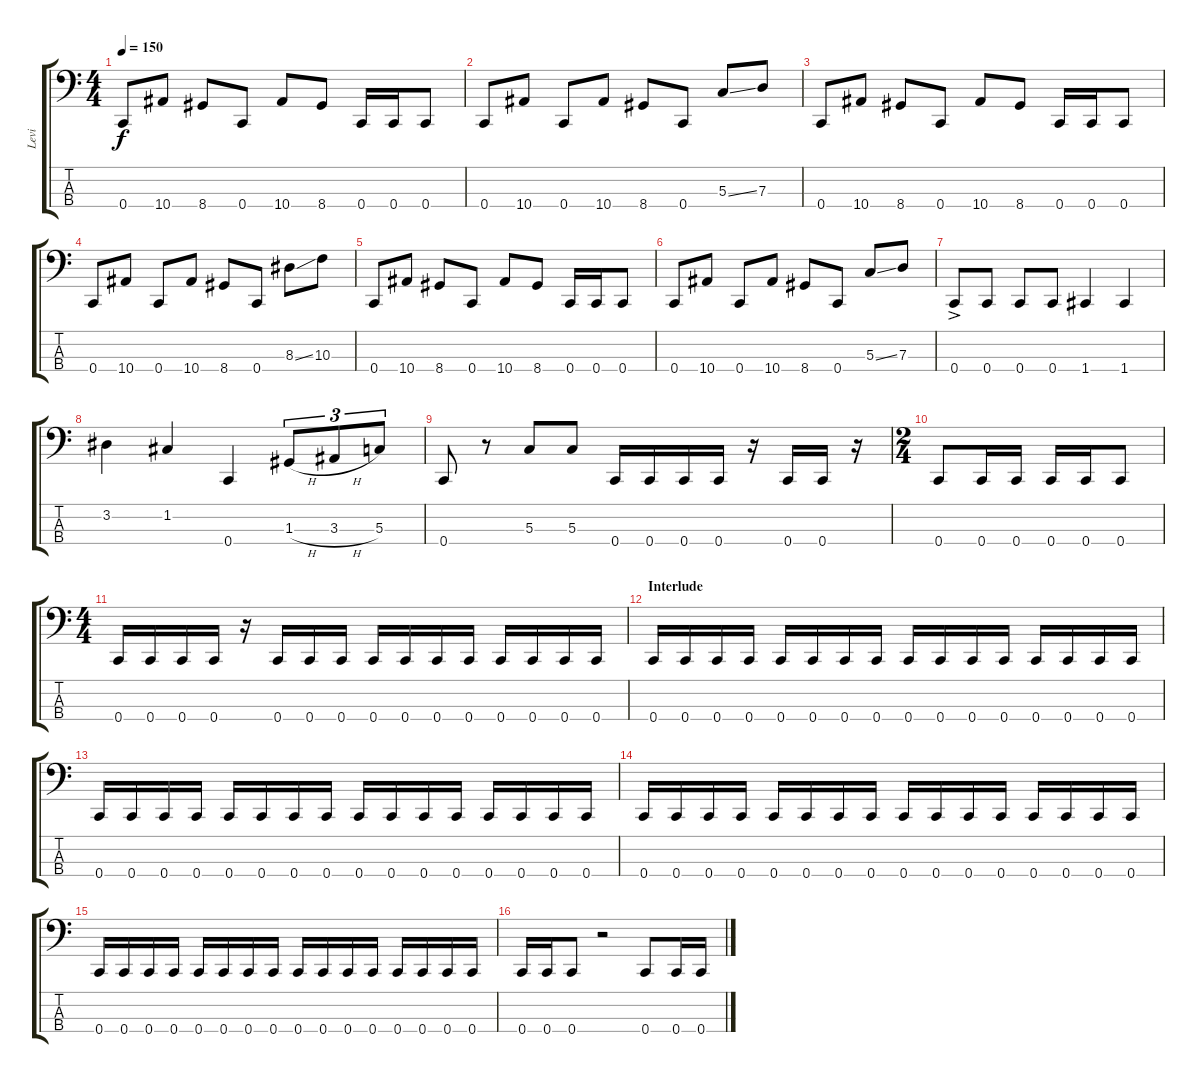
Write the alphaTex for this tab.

\track ("Levi" "Levi") {instrument electricbasspick}
\staff {score tabs}
\tuning (F2 C2 G1 C1) {hide}
\ts (4 4)
\tempo 150
\clef f4
\ks c
0.4.8{dy f} 10.4.8 8.4.8 0.4.8 10.4.8 8.4.8 0.4.16 0.4.16 0.4.8 |
0.4.8 10.4.8 0.4.8 10.4.8 8.4.8 0.4.8 5.3{ss}.8 7.3.8 |
0.4.8 10.4.8 8.4.8 0.4.8 10.4.8 8.4.8 0.4.16 0.4.16 0.4.8 |
0.4.8 10.4.8 0.4.8 10.4.8 8.4.8 0.4.8 8.3{ss}.8 10.3.8 |
0.4.8 10.4.8 8.4.8 0.4.8 10.4.8 8.4.8 0.4.16 0.4.16 0.4.8 |
0.4.8 10.4.8 0.4.8 10.4.8 8.4.8 0.4.8 5.3{ss}.8 7.3.8 |
0.4{ac}.8 0.4.8 0.4.8 0.4.8 1.4.4 1.4.4 |
3.2.4 1.2.4 0.4.4 1.3{h}.8{tu (3 2)} 3.3{h}.8{tu (3 2)} 5.3.8{tu (3 2)} |
0.4.8 r.8 5.3.8 5.3.8 0.4.16 0.4.16 0.4.16 0.4.16 r.16 0.4.16 0.4.16 r.16 |
\ts (2 4)
0.4.8 0.4.16 0.4.16 0.4.16 0.4.16 0.4.8 |
\ts (4 4)
0.4.16 0.4.16 0.4.16 0.4.16 r.16 0.4.16 0.4.16 0.4.16 0.4.16 0.4.16 0.4.16 0.4.16 0.4.16 0.4.16 0.4.16 0.4.16 |
\section ("" "Interlude")
0.4.16 0.4.16 0.4.16 0.4.16 0.4.16 0.4.16 0.4.16 0.4.16 0.4.16 0.4.16 0.4.16 0.4.16 0.4.16 0.4.16 0.4.16 0.4.16 |
0.4.16 0.4.16 0.4.16 0.4.16 0.4.16 0.4.16 0.4.16 0.4.16 0.4.16 0.4.16 0.4.16 0.4.16 0.4.16 0.4.16 0.4.16 0.4.16 |
0.4.16 0.4.16 0.4.16 0.4.16 0.4.16 0.4.16 0.4.16 0.4.16 0.4.16 0.4.16 0.4.16 0.4.16 0.4.16 0.4.16 0.4.16 0.4.16 |
0.4.16 0.4.16 0.4.16 0.4.16 0.4.16 0.4.16 0.4.16 0.4.16 0.4.16 0.4.16 0.4.16 0.4.16 0.4.16 0.4.16 0.4.16 0.4.16 |
0.4.16 0.4.16 0.4.8 r.2 0.4.8 0.4.16 0.4.16
